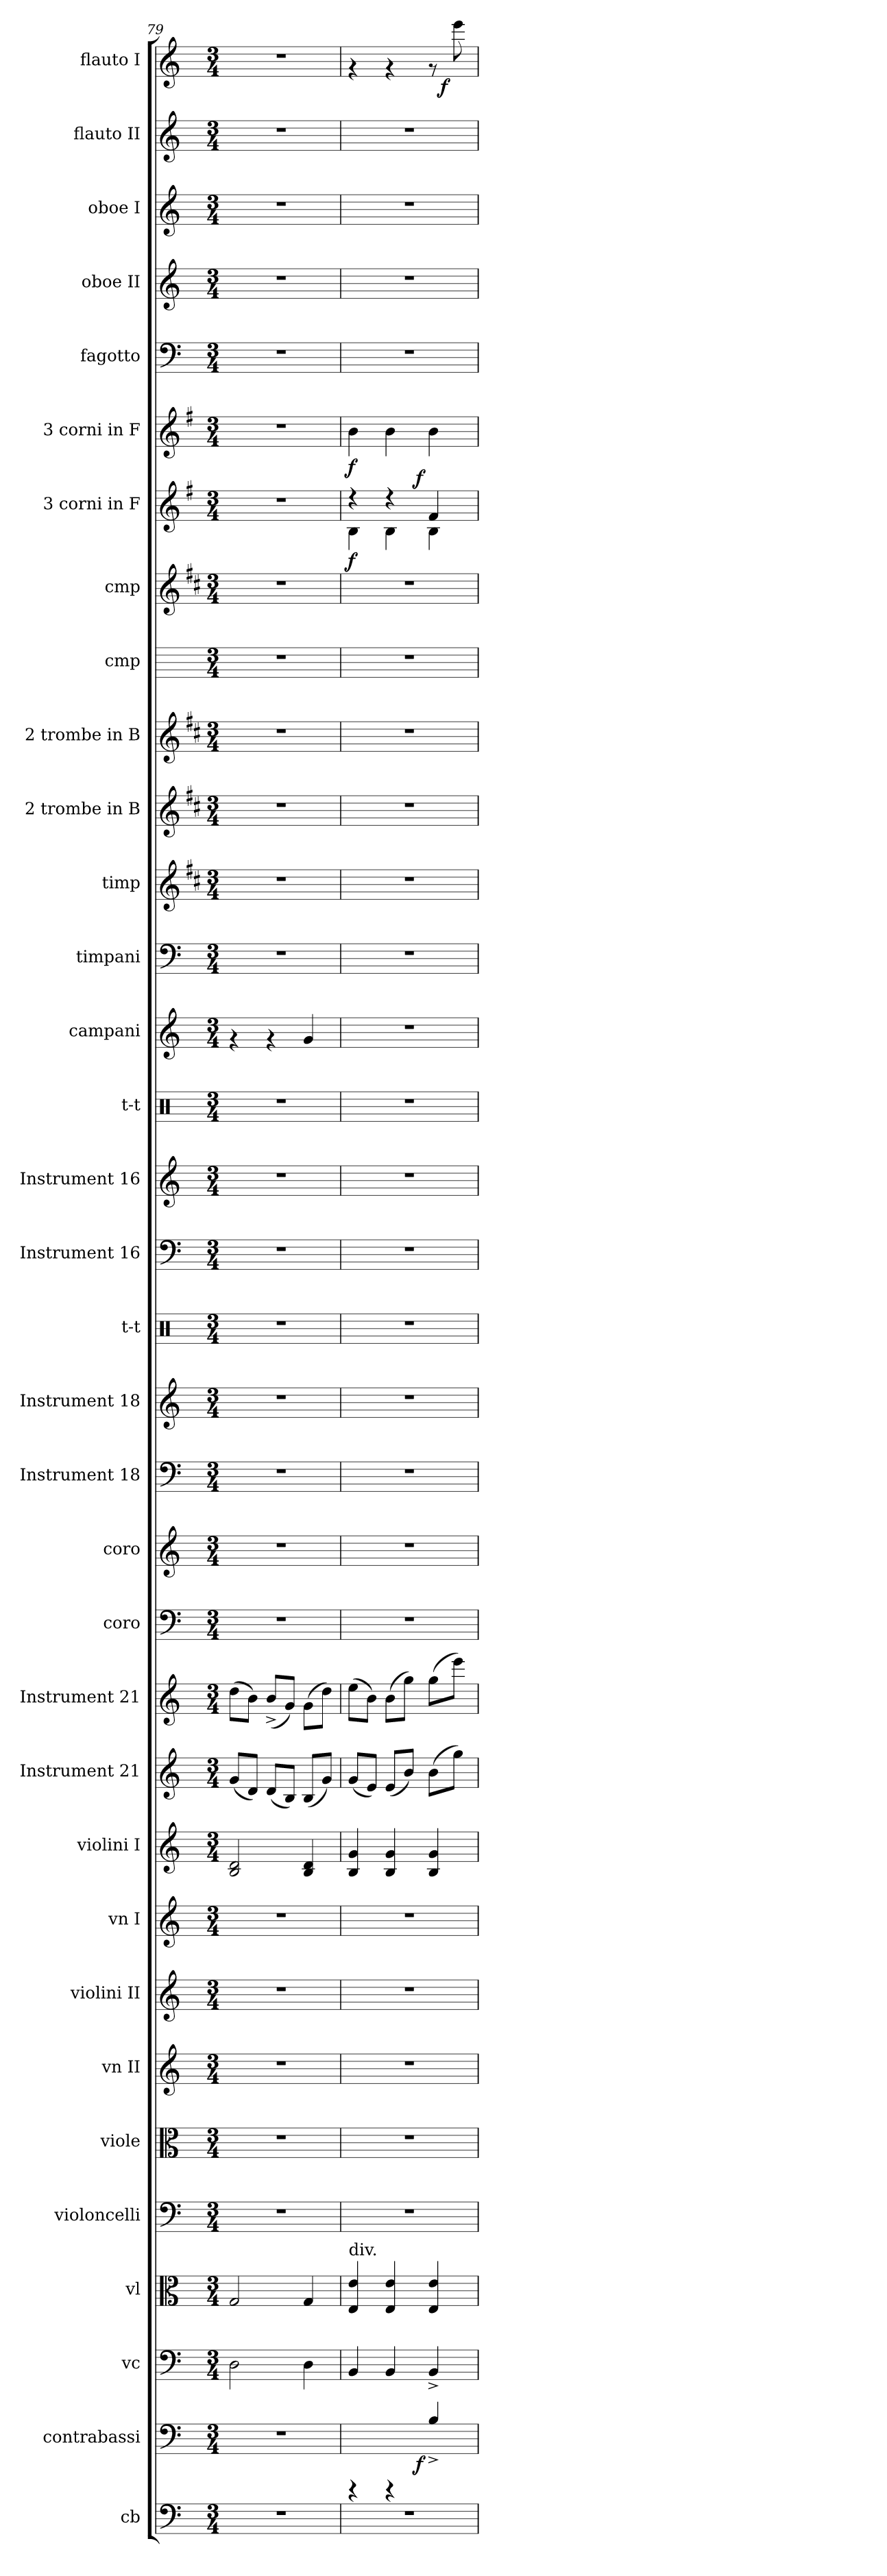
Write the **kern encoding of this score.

**kern	**kern	**dynam	**kern	**kern	**kern	**kern	**kern	**kern	**kern	**kern	**kern	**kern	**kern	**kern	**kern	**kern	**kern	**kern	**kern	**kern	**kern	**text	**kern	**kern	**kern	**kern	**kern	**kern	**kern	**dynam	**kern	**dynam	**kern	**kern	**kern	**kern	**kern	**dynam
*part34	*part33	*part33	*part32	*part31	*part30	*part29	*part28	*part27	*part26	*part25	*part24	*part23	*part22	*part21	*part20	*part19	*part18	*part17	*part16	*part15	*part14	*part14	*part13	*part12	*part11	*part10	*part9	*part8	*part7	*part7	*part6	*part6	*part5	*part4	*part3	*part2	*part1	*part1
*staff34	*staff33	*staff33	*staff32	*staff31	*staff30	*staff29	*staff28	*staff27	*staff26	*staff25	*staff24	*staff23	*staff22	*staff21	*staff20	*staff19	*staff18	*staff17	*staff16	*staff15	*staff14	*staff14	*staff13	*staff12	*staff11	*staff10	*staff9	*staff8	*staff7	*staff7	*staff6	*staff6	*staff5	*staff4	*staff3	*staff2	*staff1	*staff1
*I"cb	*I"contrabassi	*	*I"vc	*I"vl	*I"violoncelli	*I"viole	*I"vn II	*I"violini II	*I"vn I	*I"violini I	*I"Instrument 21	*I"Instrument 21	*I"coro	*I"coro	*I"Instrument 18	*I"Instrument 18	*I"t-t	*I"Instrument 16	*I"Instrument 16	*I"t-t	*I"campani	*	*I"timpani	*I"timp	*I"2 trombe  in B	*I"2 trombe  in B	*I"cmp	*I"cmp	*I"3 corni  in F	*	*I"3 corni  in F	*	*I"fagotto	*I"oboe II	*I"oboe I	*I"flauto II	*I"flauto I	*
*I'cb	*I'cb	*	*I'vc	*I'vl	*I'vc	*I'vl	*I'vn II	*I'vn II	*I'vn I	*I'vn I	*	*	*	*	*	*	*	*	*	*I't-t	*I'cmp	*	*I'timp	*I'timp	*	*	*	*	*	*	*	*	*I'fag	*I'ob II	*I'ob I	*I'fl II	*I'fl I	*
*clefF4	*clefF4	*	*clefF4	*clefC3	*clefF4	*clefC3	*clefG2	*clefG2	*clefG2	*clefG2	*clefG2	*clefG2	*clefF4	*clefG2	*clefF4	*clefG2	*clefX	*clefF4	*clefG2	*clefX	*clefG2	*	*clefF4	*clefG2	*clefG2	*clefG2	*	*clefG2	*clefG2	*	*clefG2	*	*clefF4	*clefG2	*clefG2	*clefG2	*clefG2	*
*	*ITrd7c12	*	*	*	*	*	*	*	*	*	*	*	*	*	*	*	*	*	*	*	*	*	*	*	*ITrd1c2	*ITrd1c2	*ITrd-3c-5	*ITrd1c2	*ITrd-3c-5	*	*ITrd-3c-5	*	*	*	*	*	*	*
*k[]	*k[]	*	*k[]	*k[]	*k[]	*k[]	*k[]	*k[]	*k[]	*k[]	*k[]	*k[]	*k[]	*k[]	*k[]	*k[]	*	*k[]	*k[]	*	*k[]	*	*k[]	*k[f#c#]	*k[]	*k[]	*k[b-]	*k[]	*k[]	*	*k[]	*	*k[]	*k[]	*k[]	*k[]	*k[]	*
*C:	*C:	*	*C:	*C:	*C:	*C:	*C:	*C:	*C:	*C:	*C:	*C:	*C:	*C:	*C:	*C:	*	*C:	*C:	*	*C:	*	*C:	*D:	*C:	*C:	*F:	*C:	*C:	*	*C:	*	*C:	*C:	*C:	*C:	*C:	*
*M3/4	*M3/4	*	*M3/4	*M3/4	*M3/4	*M3/4	*M3/4	*M3/4	*M3/4	*M3/4	*M3/4	*M3/4	*M3/4	*M3/4	*M3/4	*M3/4	*M3/4	*M3/4	*M3/4	*M3/4	*M3/4	*	*M3/4	*M3/4	*M3/4	*M3/4	*M3/4	*M3/4	*M3/4	*	*M3/4	*	*M3/4	*M3/4	*M3/4	*M3/4	*M3/4	*
=79	=79	=79	=79	=79	=79	=79	=79	=79	=79	=79	=79	=79	=79	=79	=79	=79	=79	=79	=79	=79	=79	=79	=79	=79	=79	=79	=79	=79	=79	=79	=79	=79	=79	=79	=79	=79	=79	=79
2.r	2.r	.	2D\	2G/	2.r	2.r	2.r	2.r	2.r	2d/ 2B/	(<8g/L	(>8dd\L	2.r	2.r	2.r	2.r	2.r	2.r	2.r	2.r	4rf	.	2.r	2.r	2.r	2.r	2.r	2.r	2.r	.	2.r	.	2.r	2.r	2.r	2.r	2.r	.
.	.	.	.	.	.	.	.	.	.	.	8d/J)	8b\J)	.	.	.	.	.	.	.	.	.	.	.	.	.	.	.	.	.	.	.	.	.	.	.	.	.	.
.	.	.	.	.	.	.	.	.	.	.	(<8d/L	(<8b^>/L	.	.	.	.	.	.	.	.	4rf	.	.	.	.	.	.	.	.	.	.	.	.	.	.	.	.	.
.	.	.	.	.	.	.	.	.	.	.	8B/J)	8g/J)	.	.	.	.	.	.	.	.	.	.	.	.	.	.	.	.	.	.	.	.	.	.	.	.	.	.
!	!	!	!	!	!	!	!	!	!	!	!	!	!	!	!	!	!	!	!	!	!	!LO:LY:b:rj	!	!	!	!	!	!	!	!	!	!	!	!	!	!	!	!
.	.	.	4D\	4G/	.	.	.	.	.	4d/ 4B/	(<8B/L	(>8g\L	.	.	.	.	.	.	.	.	4g/	.	.	.	.	.	.	.	.	.	.	.	.	.	.	.	.	.
.	.	.	.	.	.	.	.	.	.	.	8g/J)	8dd\J)	.	.	.	.	.	.	.	.	.	.	.	.	.	.	.	.	.	.	.	.	.	.	.	.	.	.
=80	=80	=80	=80	=80	=80	=80	=80	=80	=80	=80	=80	=80	=80	=80	=80	=80	=80	=80	=80	=80	=80	=80	=80	=80	=80	=80	=80	=80	=80	=80	=80	=80	=80	=80	=80	=80	=80	=80
*	*	*	*	*	*	*	*	*	*	*	*	*	*	*	*	*	*	*	*	*	*	*	*	*	*	*	*	*	*^	*	*	*	*	*	*	*	*	*
!	!	!	!	!LO:TX:a:t=div.	!	!	!	!	!	!	!	!	!	!	!	!	!	!	!	!	!	!	!	!	!	!	!	!	!	!	!	!	!	!	!	!	!	!	!
!	!	!	!	!	!	!	!	!	!	!	!	!	!	!	!	!	!	!	!	!	!	!	!	!	!	!	!	!	!	!	!LO:DY:b	!	!LO:DY:b	!	!	!	!	!	!
*	*^	*	*	*	*	*	*	*	*	*	*	*	*	*	*	*	*	*	*	*	*	*	*	*	*	*	*	*	*	*^	*	*	*	*	*	*	*	*^	*
2.r	4rCCC	4..ryy	.	4BB/	4e/ 4E/	2.r	2.r	2.r	2.r	2.r	4g/ 4B/	(<8g/L	(>8ee\L	2.r	2.r	2.r	2.r	2.r	2.r	2.r	2.r	2.r	.	2.r	2.r	2.r	2.r	2.r	2.r	4r	4e\	4..ryy	f	4ee\	f	2.r	2.r	2.r	2.r	4rf	2ryy	.
.	.	.	.	.	.	.	.	.	.	.	.	8e/J)	8b\J)	.	.	.	.	.	.	.	.	.	.	.	.	.	.	.	.	.	.	.	.	.	.	.	.	.	.	.	.	.
.	4rCCC	.	.	4BB/	4e/ 4E/	.	.	.	.	.	4g/ 4B/	(<8e/L	(>8b\L	.	.	.	.	.	.	.	.	.	.	.	.	.	.	.	.	4r	4e\	.	.	4ee\	.	.	.	.	.	4rf	.	.
.	.	.	.	.	.	.	.	.	.	.	.	8b/J)	8gg\J)	.	.	.	.	.	.	.	.	.	.	.	.	.	.	.	.	.	.	.	.	.	.	.	.	.	.	.	.	.
!	!	!	!LO:DY:b	!	!	!	!	!	!	!	!	!	!	!	!	!	!	!	!	!	!	!	!	!	!	!	!	!	!	!	!	!	!LO:DY:a	!	!	!	!	!	!	!	!	!
.	.	4ryy	f	.	.	.	.	.	.	.	.	.	.	.	.	.	.	.	.	.	.	.	.	.	.	.	.	.	.	.	.	4ryy	f	.	.	.	.	.	.	.	.	.
.	4BB^</	.	.	4BB^</	4e/ 4E/	.	.	.	.	.	4g/ 4B/	(>8b\L	(>8gg\L	.	.	.	.	.	.	.	.	.	.	.	.	.	.	.	.	4b/	4e\	.	.	4ee\	.	.	.	.	.	8rf	16ryy	.
!	!	!	!	!	!	!	!	!	!	!	!	!	!	!	!	!	!	!	!	!	!	!	!	!	!	!	!	!	!	!	!	!	!	!	!	!	!	!	!	!	!	!LO:DY:b
.	.	.	.	.	.	.	.	.	.	.	.	.	.	.	.	.	.	.	.	.	.	.	.	.	.	.	.	.	.	.	.	.	.	.	.	.	.	.	.	.	8.ryy	f
.	.	.	.	.	.	.	.	.	.	.	.	8gg\J)	8eee\J)	.	.	.	.	.	.	.	.	.	.	.	.	.	.	.	.	.	.	.	.	.	.	.	.	.	.	8eee\	.	.
.	.	16ryy	.	.	.	.	.	.	.	.	.	.	.	.	.	.	.	.	.	.	.	.	.	.	.	.	.	.	.	.	.	16ryy	.	.	.	.	.	.	.	.	.	.
*	*v	*v	*	*	*	*	*	*	*	*	*	*	*	*	*	*	*	*	*	*	*	*	*	*	*	*	*	*	*	*v	*v	*v	*	*	*	*	*	*	*	*v	*v	*
=!	=!	=!	=!	=!	=!	=!	=!	=!	=!	=!	=!	=!	=!	=!	=!	=!	=!	=!	=!	=!	=!	=!	=!	=!	=!	=!	=!	=!	=!	=!	=!	=!	=!	=!	=!	=!	=!	=!
*-	*-	*-	*-	*-	*-	*-	*-	*-	*-	*-	*-	*-	*-	*-	*-	*-	*-	*-	*-	*-	*-	*-	*-	*-	*-	*-	*-	*-	*-	*-	*-	*-	*-	*-	*-	*-	*-	*-
